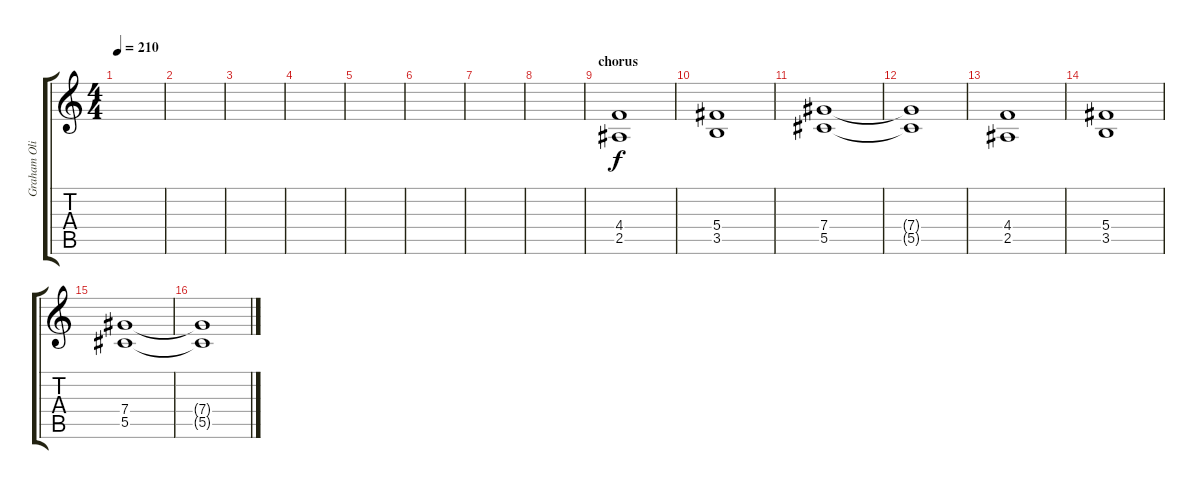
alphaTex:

\track ("Graham Oliver" "Graham Oli") {instrument distortionguitar}
\staff {score tabs}
\tuning (Eb4 Bb3 Gb3 Db3 Ab2 Eb2) {hide}
\ts (4 4)
\tempo 210
\clef g2
\ks c
|
|
|
|
|
|
|
|
\section ("" "chorus")
(4.4 2.5).1 |
(5.4 3.5).1 |
(7.4 5.5).1 |
(7.4{t} 5.5{t}).1 |
(4.4 2.5).1 |
(5.4 3.5).1 |
(7.4 5.5).1 |
(7.4{t} 5.5{t}).1
